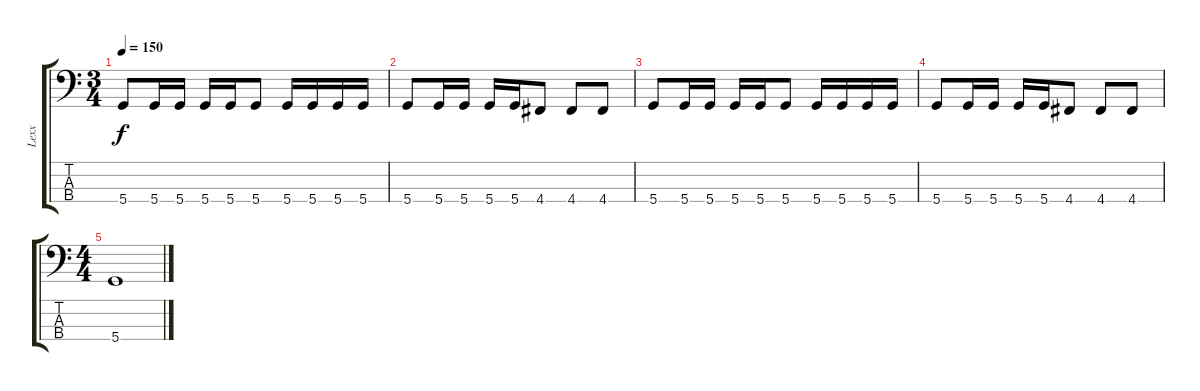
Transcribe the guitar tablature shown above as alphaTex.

\track ("Lexx" "Lexx") {instrument electricbasspick}
\staff {score tabs}
\tuning (F2 C2 G1 D1) {hide}
\ts (3 4)
\tempo 150
\clef f4
\ks c
5.4.8{dy f} 5.4.16 5.4.16 5.4.16 5.4.16 5.4.8 5.4.16 5.4.16 5.4.16 5.4.16 |
5.4.8 5.4.16 5.4.16 5.4.16 5.4.16 4.4.8 4.4.8 4.4.8 |
5.4.8 5.4.16 5.4.16 5.4.16 5.4.16 5.4.8 5.4.16 5.4.16 5.4.16 5.4.16 |
5.4.8 5.4.16 5.4.16 5.4.16 5.4.16 4.4.8 4.4.8 4.4.8 |
\ts (4 4)
5.4.1
